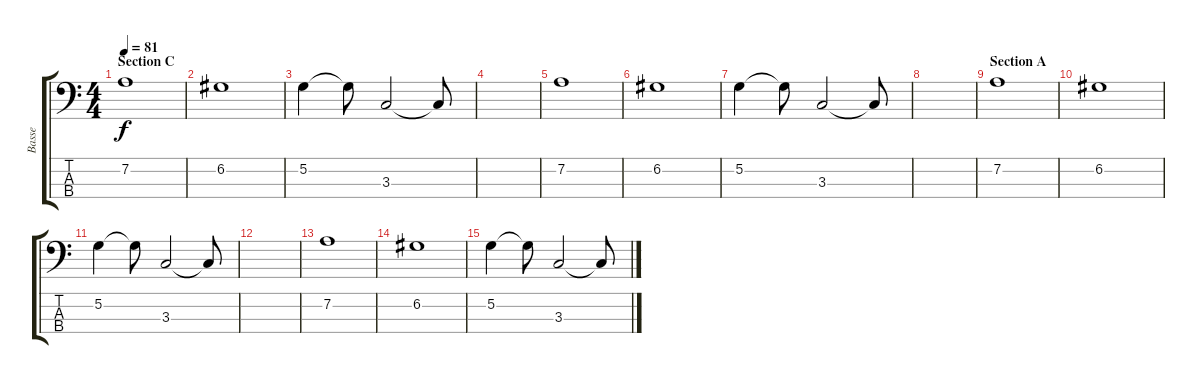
\track ("Basse" "Basse") {instrument electricbasspick}
\staff {score tabs}
\tuning (G2 D2 A1 E1) {hide}
\ts (4 4)
\section ("" "Section C")
\tempo 81
\clef f4
\ks c
7.2.1{dy f} |
6.2.1 |
5.2.4 5.2{t}.8 3.3.2 3.3{t}.8 |
|
7.2.1 |
6.2.1 |
5.2.4 5.2{t}.8 3.3.2 3.3{t}.8 |
|
\section ("" "Section A")
7.2.1 |
6.2.1 |
5.2.4 5.2{t}.8 3.3.2 3.3{t}.8 |
|
7.2.1 |
6.2.1 |
5.2.4 5.2{t}.8 3.3.2 3.3{t}.8
